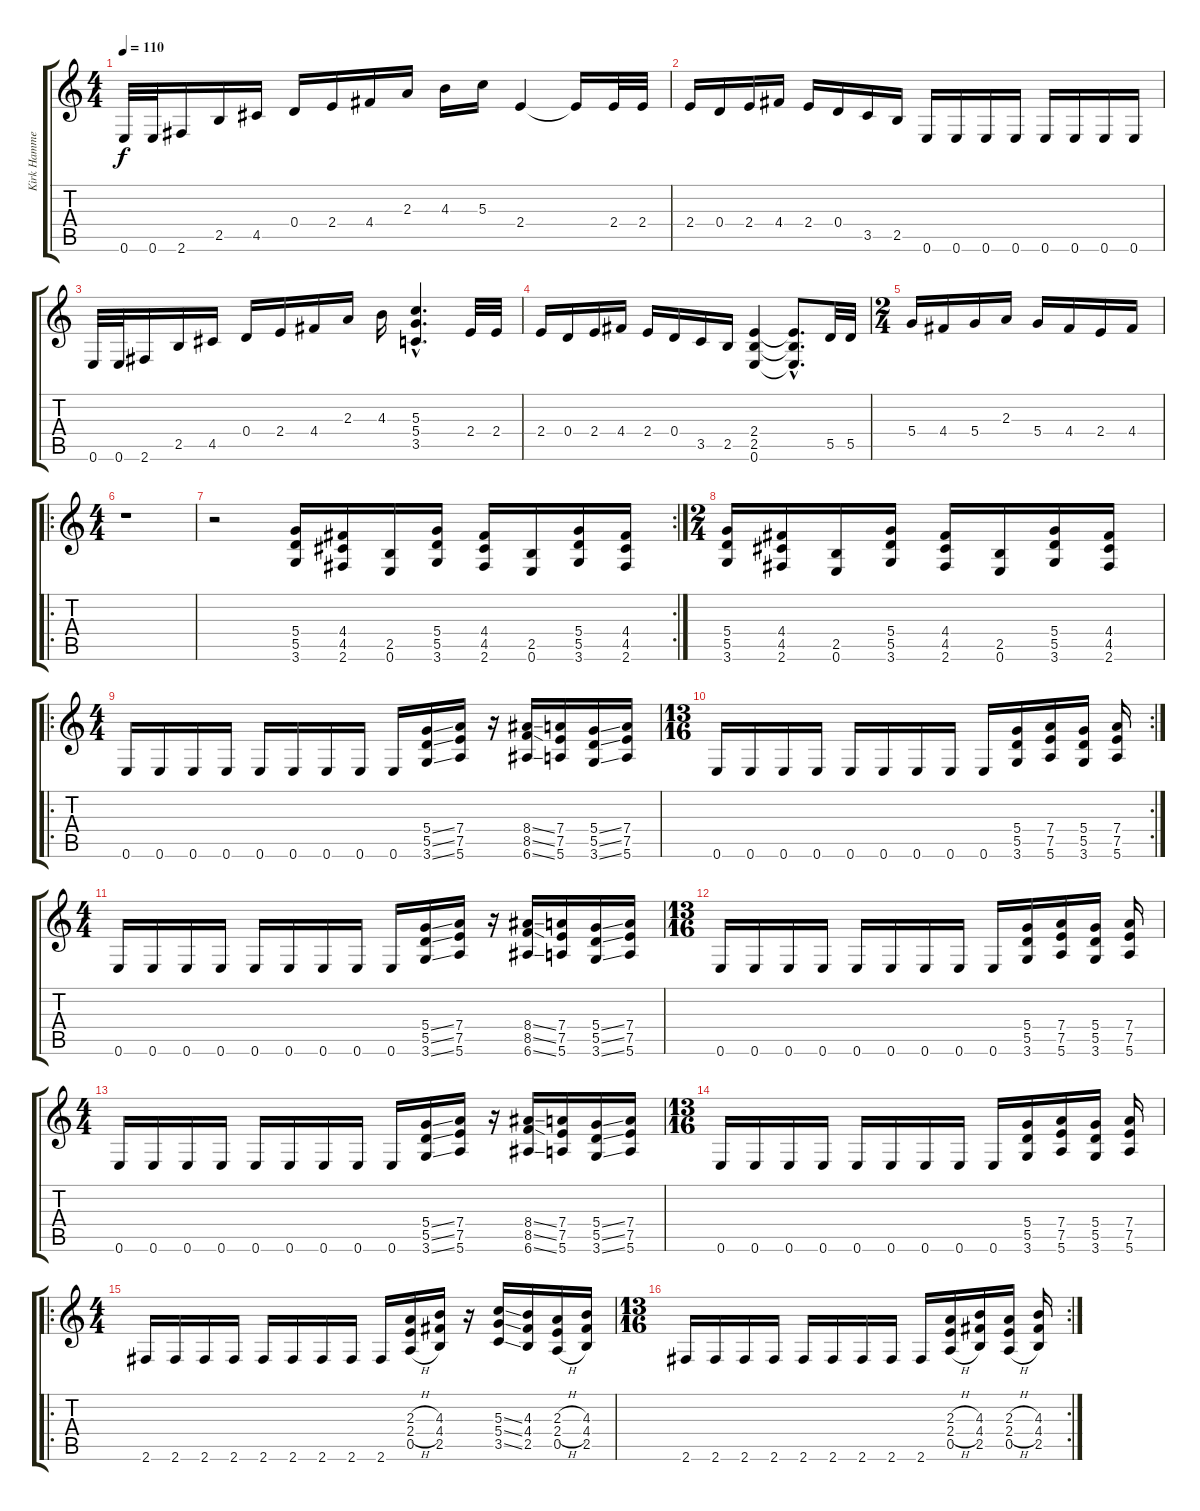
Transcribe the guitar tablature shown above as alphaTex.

\track ("Kirk Hammet" "Kirk Hamme") {instrument distortionguitar}
\staff {score tabs}
\tuning (E4 B3 G3 D3 A2 E2) {hide}
\ts (4 4)
\tempo 110
\clef g2
\ks c
0.6.32{dy f instrument electricguitarmuted} 0.6.32 2.6.16 2.5.16 4.5.16 0.4.16 2.4.16 4.4.16 2.3.16 4.3.16 5.3.16 2.4.4{instrument distortionguitar} 2.4{t}.16 2.4.32 2.4.32 |
2.4.16 0.4.16 2.4.16 4.4.16 2.4.16 0.4.16 3.5.16 2.5.16 0.6.16 0.6.16 0.6.16 0.6.16 0.6.16 0.6.16 0.6.16 0.6.16 |
0.6.32 0.6.32 2.6.16 2.5.16 4.5.16 0.4.16 2.4.16 4.4.16 2.3.16 4.3.16 (5.3{hac} 5.4{hac} 3.5{hac}).4{d} 2.4.32 2.4.32 |
2.4.16 0.4.16 2.4.16 4.4.16 2.4.16 0.4.16 3.5.16 2.5.16 (2.4 2.5 0.6).4 (2.4{hac t} 2.5{hac t} 0.6{hac t}).8{d} 5.5.32 5.5.32 |
\ts (2 4)
5.4.16 4.4.16 5.4.16 2.3.16 5.4.16 4.4.16 2.4.16 4.4.16 |
\ro
\ts (4 4)
r.1 |
\rc 2
r.2 (5.4 5.5 3.6).16 (4.4 4.5 2.6).16 (2.5 0.6).16 (5.4 5.5 3.6).16 (4.4 4.5 2.6).16 (2.5 0.6).16 (5.4 5.5 3.6).16 (4.4 4.5 2.6).16 |
\ts (2 4)
(5.4 5.5 3.6).16 (4.4 4.5 2.6).16 (2.5 0.6).16 (5.4 5.5 3.6).16 (4.4 4.5 2.6).16 (2.5 0.6).16 (5.4 5.5 3.6).16 (4.4 4.5 2.6).16 |
\ro
\ts (4 4)
0.6.16 0.6.16 0.6.16 0.6.16 0.6.16 0.6.16 0.6.16 0.6.16 0.6.16 (5.4{ss} 5.5{ss} 3.6{ss}).16 (7.4 7.5 5.6).16 r.16 (8.4{ss} 8.5{ss} 6.6{ss}).16 (7.4 7.5 5.6).16 (5.4{ss} 5.5{ss} 3.6{ss}).16 (7.4 7.5 5.6).16 |
\rc 2
\ts (13 16)
0.6.16 0.6.16 0.6.16 0.6.16 0.6.16 0.6.16 0.6.16 0.6.16 0.6.16 (5.4 5.5 3.6).16 (7.4 7.5 5.6).16 (5.4 5.5 3.6).16 (7.4 7.5 5.6).16 |
\ts (4 4)
0.6.16 0.6.16 0.6.16 0.6.16 0.6.16 0.6.16 0.6.16 0.6.16 0.6.16 (5.4{ss} 5.5{ss} 3.6{ss}).16 (7.4 7.5 5.6).16 r.16 (8.4{ss} 8.5{ss} 6.6{ss}).16 (7.4 7.5 5.6).16 (5.4{ss} 5.5{ss} 3.6{ss}).16 (7.4 7.5 5.6).16 |
\ts (13 16)
0.6.16 0.6.16 0.6.16 0.6.16 0.6.16 0.6.16 0.6.16 0.6.16 0.6.16 (5.4 5.5 3.6).16 (7.4 7.5 5.6).16 (5.4 5.5 3.6).16 (7.4 7.5 5.6).16 |
\ts (4 4)
0.6.16 0.6.16 0.6.16 0.6.16 0.6.16 0.6.16 0.6.16 0.6.16 0.6.16 (5.4{ss} 5.5{ss} 3.6{ss}).16 (7.4 7.5 5.6).16 r.16 (8.4{ss} 8.5{ss} 6.6{ss}).16 (7.4 7.5 5.6).16 (5.4{ss} 5.5{ss} 3.6{ss}).16 (7.4 7.5 5.6).16 |
\ts (13 16)
0.6.16 0.6.16 0.6.16 0.6.16 0.6.16 0.6.16 0.6.16 0.6.16 0.6.16 (5.4 5.5 3.6).16 (7.4 7.5 5.6).16 (5.4 5.5 3.6).16 (7.4 7.5 5.6).16 |
\ro
\ts (4 4)
2.6.16 2.6.16 2.6.16 2.6.16 2.6.16 2.6.16 2.6.16 2.6.16 2.6.16 (2.3{h} 2.4{h} 0.5{h}).16 (4.3 4.4 2.5).16 r.16 (5.3{ss} 5.4{ss} 3.5{ss}).16 (4.3 4.4 2.5).16 (2.3{h} 2.4{h} 0.5{h}).16 (4.3 4.4 2.5).16 |
\rc 2
\ts (13 16)
2.6.16 2.6.16 2.6.16 2.6.16 2.6.16 2.6.16 2.6.16 2.6.16 2.6.16 (2.3{h} 2.4{h} 0.5{h}).16 (4.3 4.4 2.5).16 (2.3{h} 2.4{h} 0.5{h}).16 (4.3 4.4 2.5).16
